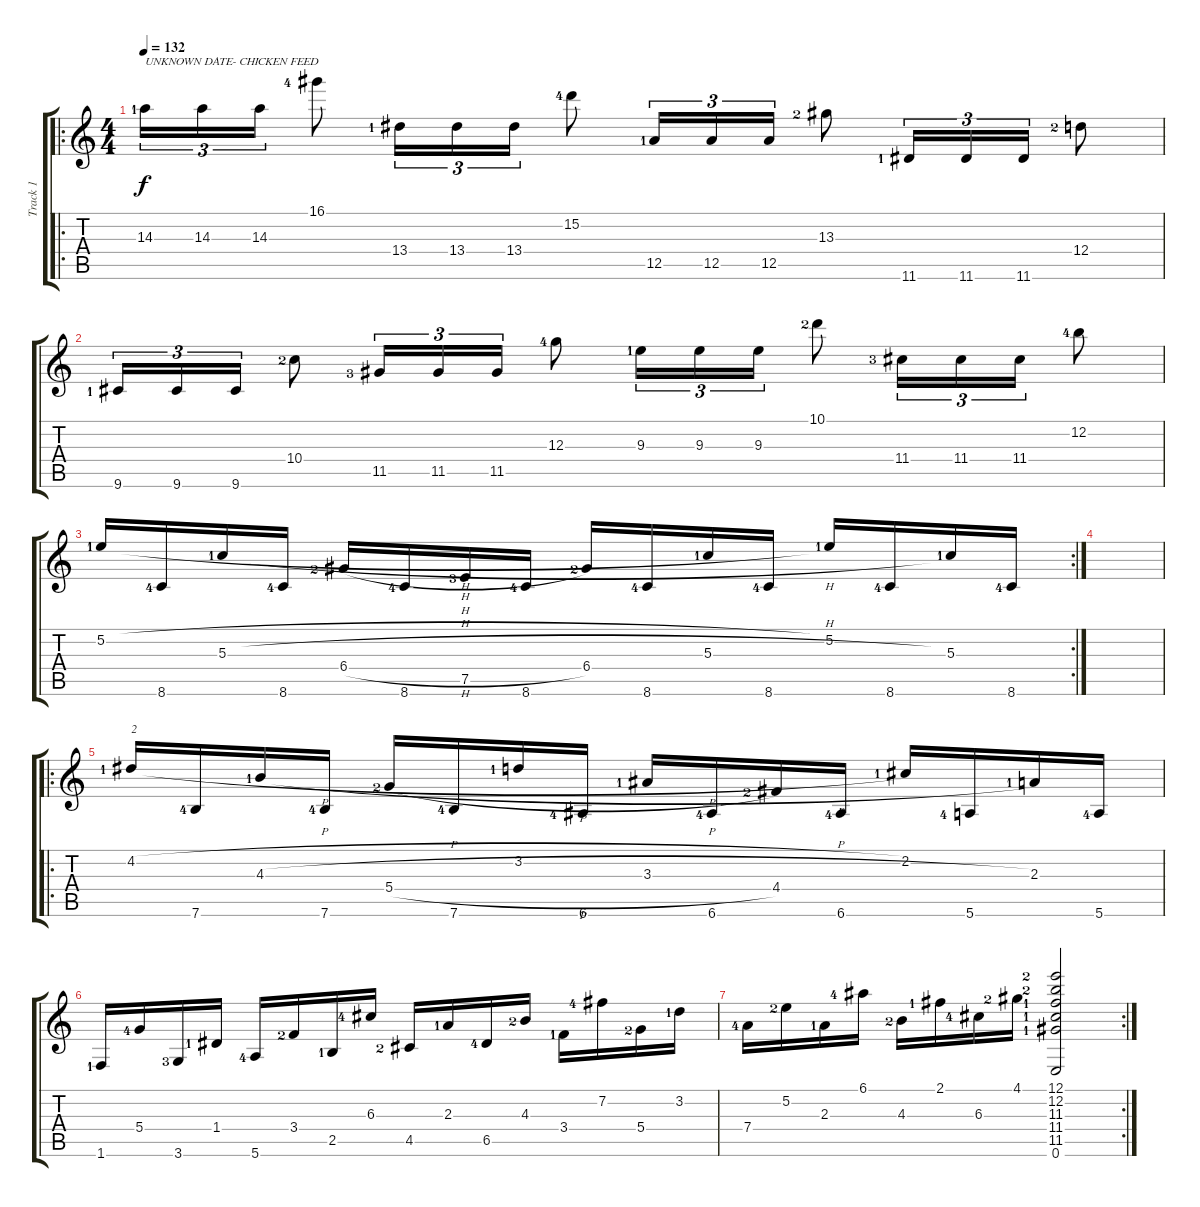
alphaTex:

\track ("Track 1" "Track 1") {instrument overdrivenguitar}
\staff {score tabs}
\tuning (E4 B3 G3 D3 A2 E2) {hide}
\ro
\ts (4 4)
\tempo 132
\clef g2
\ks c
14.3{lf 2}.16{tu (3 2) txt "UNKNOWN DATE- CHICKEN FEED" dy f} 14.3.16{tu (3 2)} 14.3.16{tu (3 2)} 16.1{lf 5}.8 13.4{lf 2}.16{tu (3 2)} 13.4.16{tu (3 2)} 13.4.16{tu (3 2)} 15.2{lf 5}.8 12.5{lf 2}.16{tu (3 2)} 12.5.16{tu (3 2)} 12.5.16{tu (3 2)} 13.3{lf 3}.8 11.6{lf 2}.16{tu (3 2)} 11.6.16{tu (3 2)} 11.6.16{tu (3 2)} 12.4{lf 3}.8 |
9.6{lf 2}.16{tu (3 2)} 9.6.16{tu (3 2)} 9.6.16{tu (3 2)} 10.4{lf 3}.8 11.5{lf 4}.16{tu (3 2)} 11.5.16{tu (3 2)} 11.5.16{tu (3 2)} 12.3{lf 5}.8 9.3{lf 2}.16{tu (3 2)} 9.3.16{tu (3 2)} 9.3.16{tu (3 2)} 10.1{lf 3}.8 11.4{lf 4}.16{tu (3 2)} 11.4.16{tu (3 2)} 11.4.16{tu (3 2)} 12.2{lf 5}.8 |
\rc 2
5.2{h lf 2}.16 8.6{lf 5}.16 5.3{h lf 2}.16 8.6{lf 5}.16 6.4{h lf 3}.16 8.6{lf 5}.16 7.5{lf 4}.16 8.6{lf 5}.16 6.4{lf 3}.16 8.6{lf 5}.16 5.3{h lf 2}.16 8.6{lf 5}.16 5.2{lf 2}.16 8.6{lf 5}.16 5.3{lf 2}.16 8.6{lf 5}.16 |
|
\ro
4.2{h lf 2}.16{txt "2"} 7.6{lf 5}.16 4.3{h lf 2}.16 7.6{lf 5}.16 5.4{h lf 3}.16 7.6{lf 5}.16 3.2{h lf 2}.16 6.6{lf 5}.16 3.3{h lf 2}.16 6.6{lf 5}.16 4.4{lf 3}.16 6.6{lf 5}.16 2.2{lf 2}.16 5.6{lf 5}.16 2.3{lf 2}.16 5.6{lf 5}.16 |
1.6{lf 2}.16 5.4{lf 5}.16 3.6{lf 4}.16 1.4{lf 2}.16 5.6{lf 5}.16 3.4{lf 3}.16 2.5{lf 2}.16 6.3{lf 5}.16 4.5{lf 3}.16 2.3{lf 2}.16 6.5{lf 5}.16 4.3{lf 3}.16 3.4{lf 2}.16 7.2{lf 5}.16 5.4{lf 3}.16 3.2{lf 2}.16 |
\rc 2
7.4{lf 5}.16 5.2{lf 3}.16 2.3{lf 2}.16 6.1{lf 5}.16 4.3{lf 3}.16 2.1{lf 2}.16 6.3{lf 5}.16 4.1{lf 3}.16 (12.1{lf 3} 12.2{lf 3} 11.3{lf 2} 11.4{lf 2} 11.5{lf 2} 0.6).2
